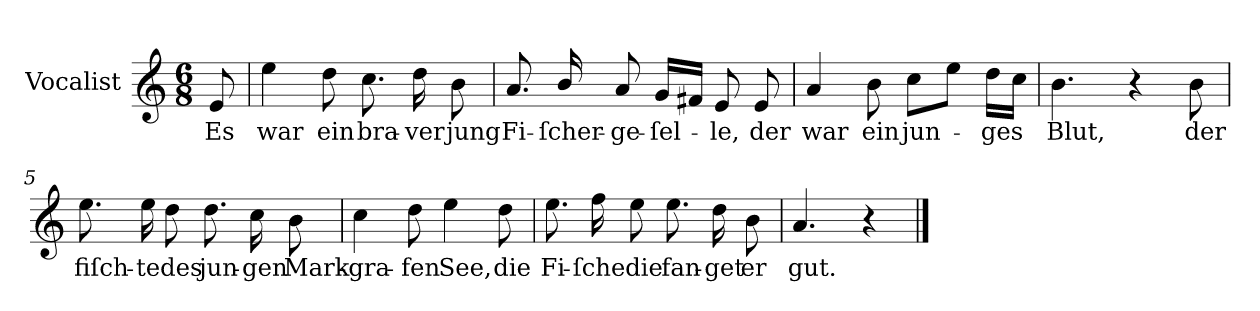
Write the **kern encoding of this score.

**kern	**text
*part1	*part1
*staff1	*staff1
*I"Vocalist	*
*k[]	*
*a:	*
*M6/8	*
=	=
8e	Es
=1	=1
4ee	war
8dd	ein
8.cc	bra-
16dd	-ver
8b	jung
=2	=2
8.a	Fi-
16b/	-ſcher-
8a	-ge-
16gLL	-ſel-
16f#XJJ	.
8e	-le,
8e	der
=3	=3
4a	war
8b	ein
8ccL	jun-
8eeJ	.
16ddLL	-ges
16ccJJ	.
=4	=4
4.b	Blut,
4r	.
8b	der
=5	=5
8.ee	fiſch-
16ee	-te
8dd	des
8.dd	jun-
16cc	-gen
8b	Mark-
=6	=6
4cc	-gra-
8dd	-fen
4ee	See,
8dd	die
=7	=7
8.ee	Fi-
16ff	-ſche
8ee	die
8.ee	fan-
16dd	-get
8b	er
=8	=8
4.a	gut.
4r	.
==	==
*-	*-
